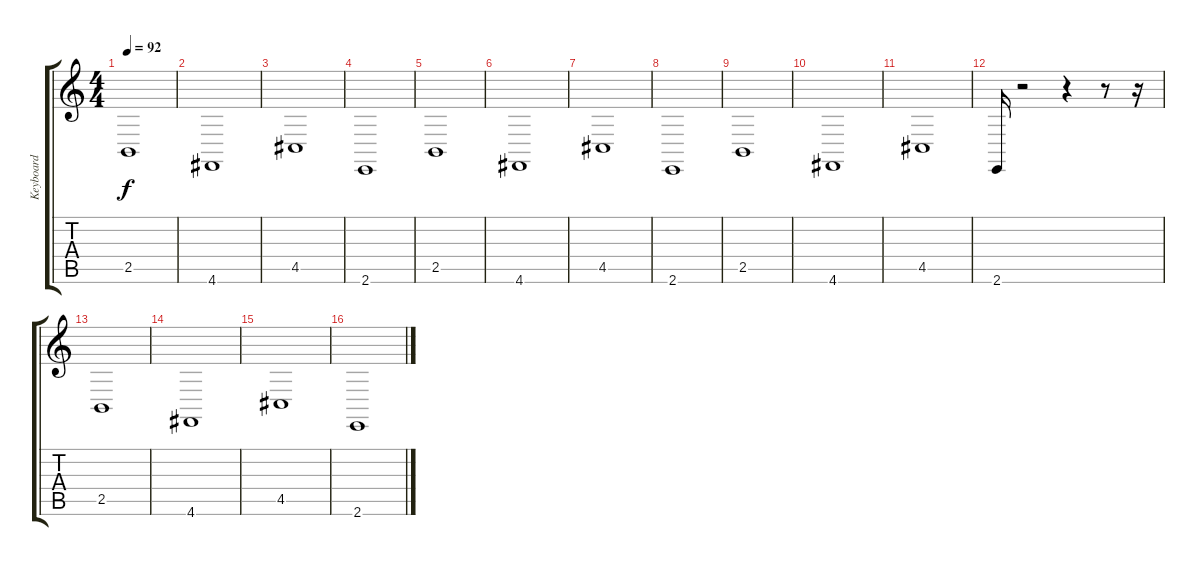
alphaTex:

\track ("Keyboard" "Keyboard") {instrument pad8sweep}
\staff {score tabs}
\tuning (E4 B3 G3 D3 A2 D2) {hide}
\ts (4 4)
\tempo 92
\clef g2
\ks c
2.5.1{dy f} |
4.6.1 |
4.5.1 |
2.6.1 |
2.5.1 |
4.6.1 |
4.5.1 |
2.6.1 |
2.5.1 |
4.6.1 |
4.5.1 |
2.6.16 r.2 r.4 r.8 r.16 |
2.5.1 |
4.6.1 |
4.5.1 |
2.6.1
